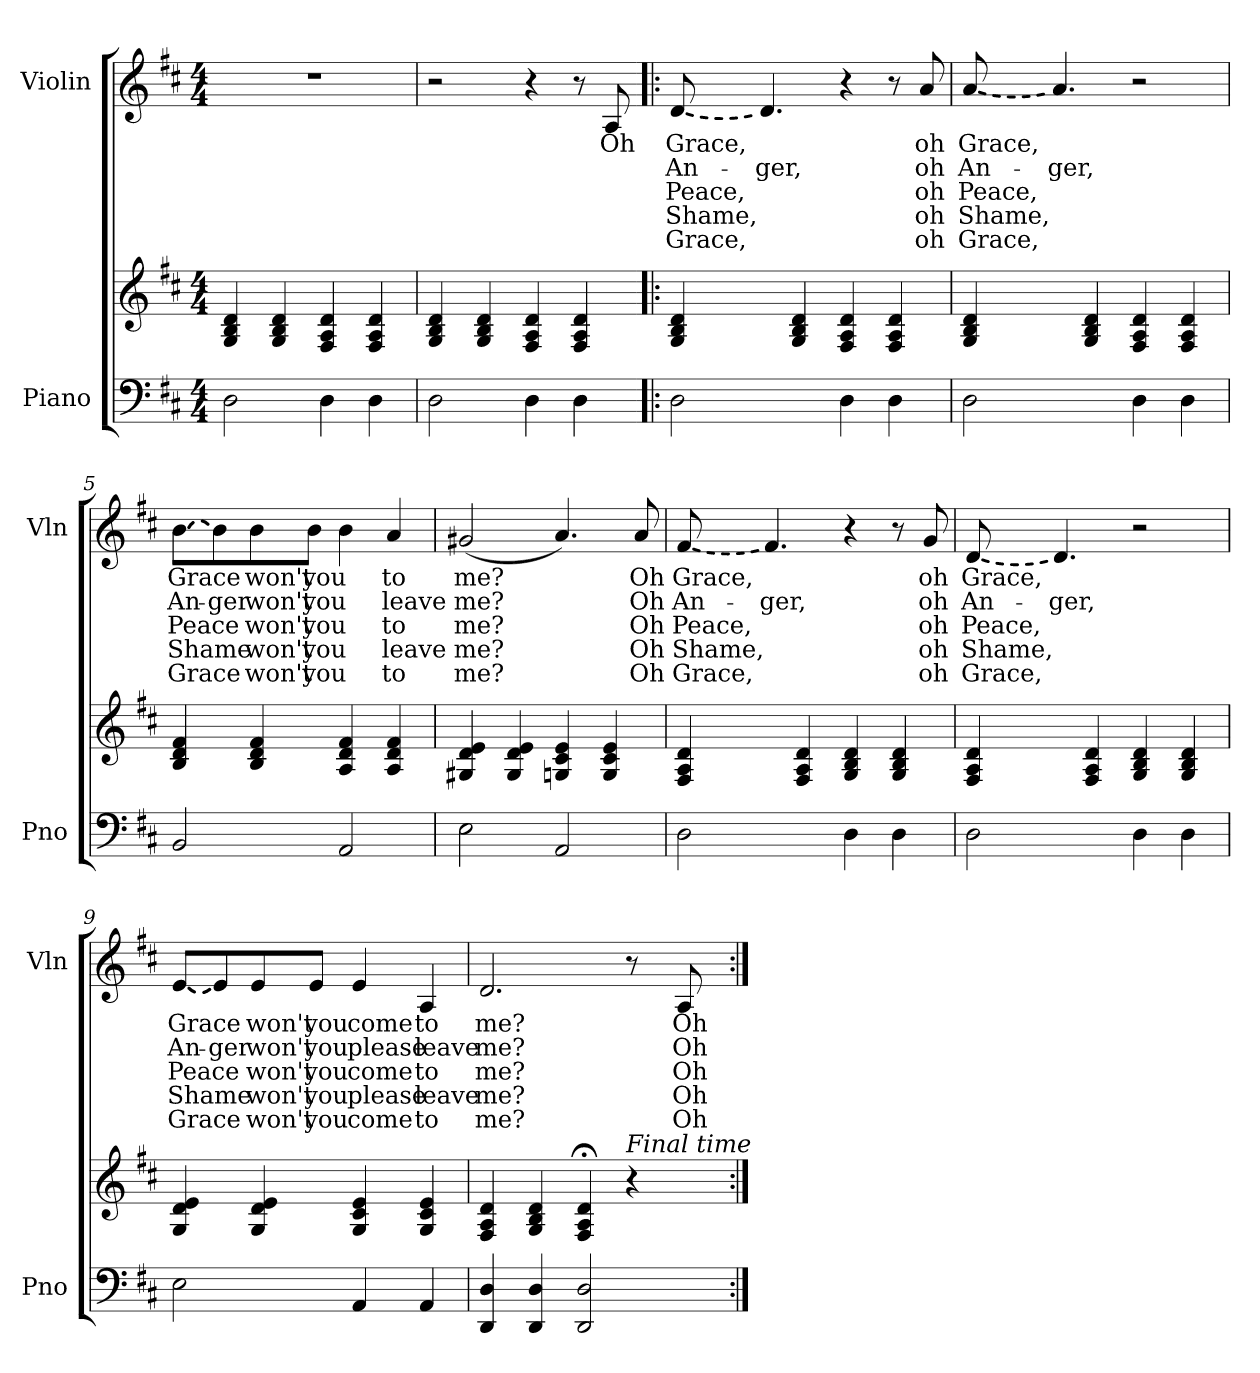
**kern	**kern	**kern	**text	**text	**text	**text	**text
*part2	*part2	*part1	*part1	*part1	*part1	*part1	*part1
*staff3	*staff2	*staff1	*staff1	*staff1	*staff1	*staff1	*staff1
*I"Piano	*	*I"Violin	*	*	*	*	*
*I'Pno	*	*I'Vln	*	*	*	*	*
*stria5	*stria5	*	*	*	*	*	*
*clefF4	*clefG2	*clefG2	*	*	*	*	*
*k[f#c#]	*k[f#c#]	*k[f#c#]	*	*	*	*	*
*M4/4	*M4/4	*M4/4	*	*	*	*	*
*MM65	*MM65	*MM65	*	*	*	*	*
=1	=1	=1	=1	=1	=1	=1	=1
2D\	4G/ 4B/ 4d/	1r	.	.	.	.	.
.	4G/ 4B/ 4d/	.	.	.	.	.	.
4D\	4F#/ 4A/ 4d/	.	.	.	.	.	.
4D\	4F#/ 4A/ 4d/	.	.	.	.	.	.
=2	=2	=2	=2	=2	=2	=2	=2
2D\	4G/ 4B/ 4d/	2r	.	.	.	.	.
.	4G/ 4B/ 4d/	.	.	.	.	.	.
4D\	4F#/ 4A/ 4d/	4r	.	.	.	.	.
4D\	4F#/ 4A/ 4d/	8r	.	.	.	.	.
!	!	!	!LO:LY:b	!	!	!	!
.	.	8A/	Oh	.	.	.	.
!!LO:LB:g=z
=3!|:	=3!|:	=3!|:	=3!|:	=3!|:	=3!|:	=3!|:	=3!|:
!	!	!LO:T:dash	!LO:LY:b	!LO:LY:b	!LO:LY:b	!LO:LY:b	!LO:LY:b
2D\	4G/ 4B/ 4d/	[<8d/	Grace,	An-	Peace,	Shame,	Grace,
!	!	!	!	!LO:LY:b	!	!	!
.	.	4.d/]	.	-ger,	.	.	.
.	4G/ 4B/ 4d/	.	.	.	.	.	.
4D\	4F#/ 4A/ 4d/	4r	.	.	.	.	.
4D\	4F#/ 4A/ 4d/	8r	.	.	.	.	.
!	!	!	!LO:LY:b	!LO:LY:b	!LO:LY:b	!LO:LY:b	!LO:LY:b
.	.	8a/	oh	oh	oh	oh	oh
=4	=4	=4	=4	=4	=4	=4	=4
!	!	!LO:T:dash	!LO:LY:b	!LO:LY:b	!LO:LY:b	!LO:LY:b	!LO:LY:b
2D\	4G/ 4B/ 4d/	[<8a/	Grace,	An-	Peace,	Shame,	Grace,
!	!	!	!	!LO:LY:b	!	!	!
.	.	4.a/]	.	-ger,	.	.	.
.	4G/ 4B/ 4d/	.	.	.	.	.	.
4D\	4F#/ 4A/ 4d/	2r	.	.	.	.	.
4D\	4F#/ 4A/ 4d/	.	.	.	.	.	.
=5	=5	=5	=5	=5	=5	=5	=5
!	!	!LO:T:dash	!LO:LY:b	!LO:LY:b	!LO:LY:b	!LO:LY:b	!LO:LY:b
2BB/	4B/ 4d/ 4f#/	[>8b\L	Grace	An-	Peace	Shame	Grace
!	!	!	!	!LO:LY:b	!	!	!
.	.	8b\]	.	-ger	.	.	.
!	!	!	!LO:LY:b	!LO:LY:b	!LO:LY:b	!LO:LY:b	!LO:LY:b
.	4B/ 4d/ 4f#/	8b\	won't	won't	won't	won't	won't
!	!	!	!LO:LY:b	!LO:LY:b	!LO:LY:b	!LO:LY:b	!LO:LY:b
.	.	8b\J	you	you	you	you	you
2AA/	4A/ 4d/ 4f#/	4b\	.	.	.	.	.
!	!	!	!LO:LY:b	!LO:LY:b	!LO:LY:b	!LO:LY:b	!LO:LY:b
.	4A/ 4d/ 4f#/	4a/	to	leave	to	leave	to
=6	=6	=6	=6	=6	=6	=6	=6
!	!	!	!LO:LY:b	!LO:LY:b	!LO:LY:b	!LO:LY:b	!LO:LY:b
2E\	4G#X/ 4d/ 4e/	(2g#X/	me?	me?	me?	me?	me?
.	4G#/ 4d/ 4e/	.	.	.	.	.	.
2AA/	4Gn/ 4c#/ 4e/	4.a/)	.	.	.	.	.
.	4G/ 4c#/ 4e/	.	.	.	.	.	.
!	!	!	!LO:LY:b	!LO:LY:b	!LO:LY:b	!LO:LY:b	!LO:LY:b
.	.	8a/	Oh	Oh	Oh	Oh	Oh
!!LO:LB:g=z
=7	=7	=7	=7	=7	=7	=7	=7
!	!	!LO:T:dash	!LO:LY:b	!LO:LY:b	!LO:LY:b	!LO:LY:b	!LO:LY:b
2D\	4F#/ 4A/ 4d/	[<8f#/	Grace,	An-	Peace,	Shame,	Grace,
!	!	!	!	!LO:LY:b	!	!	!
.	.	4.f#/]	.	-ger,	.	.	.
.	4F#/ 4A/ 4d/	.	.	.	.	.	.
4D\	4G/ 4B/ 4d/	4r	.	.	.	.	.
4D\	4G/ 4B/ 4d/	8r	.	.	.	.	.
!	!	!	!LO:LY:b	!LO:LY:b	!LO:LY:b	!LO:LY:b	!LO:LY:b
.	.	8g/	oh	oh	oh	oh	oh
=8	=8	=8	=8	=8	=8	=8	=8
!	!	!LO:T:dash	!LO:LY:b	!LO:LY:b	!LO:LY:b	!LO:LY:b	!LO:LY:b
2D\	4F#/ 4A/ 4d/	[<8d/	Grace,	An-	Peace,	Shame,	Grace,
!	!	!	!	!LO:LY:b	!	!	!
.	.	4.d/]	.	-ger,	.	.	.
.	4F#/ 4A/ 4d/	.	.	.	.	.	.
4D\	4G/ 4B/ 4d/	2r	.	.	.	.	.
4D\	4G/ 4B/ 4d/	.	.	.	.	.	.
=9	=9	=9	=9	=9	=9	=9	=9
!	!	!LO:T:dash	!LO:LY:b	!LO:LY:b	!LO:LY:b	!LO:LY:b	!LO:LY:b
2E\	4G/ 4d/ 4e/	[<8e/L	Grace	An-	Peace	Shame	Grace
!	!	!	!	!LO:LY:b	!	!	!
.	.	8e/]	.	-ger	.	.	.
!	!	!	!LO:LY:b	!LO:LY:b	!LO:LY:b	!LO:LY:b	!LO:LY:b
.	4G/ 4d/ 4e/	8e/	won't	won't	won't	won't	won't
!	!	!	!LO:LY:b	!LO:LY:b	!LO:LY:b	!LO:LY:b	!LO:LY:b
.	.	8e/J	you	you	you	you	you
!	!	!	!LO:LY:b	!LO:LY:b	!LO:LY:b	!LO:LY:b	!LO:LY:b
4AA/	4G/ 4c#/ 4e/	4e/	come	please	come	please	come
!	!	!	!LO:LY:b	!LO:LY:b	!LO:LY:b	!LO:LY:b	!LO:LY:b
4AA/	4G/ 4c#/ 4e/	4A/	to	leave	to	leave	to
=10	=10	=10	=10	=10	=10	=10	=10
!	!	!	!LO:LY:b	!LO:LY:b	!LO:LY:b	!LO:LY:b	!LO:LY:b
4DD/ 4D/	4F#/ 4A/ 4d/	2.d/	me?	me?	me?	me?	me?
4DD/ 4D/	4G/ 4B/ 4d/	.	.	.	.	.	.
2DD/ 2D/	4F#/;< 4A/;< 4d/;<	.	.	.	.	.	.
!	!LO:TX:a:i:t=Final time	!	!	!	!	!	!
.	4r	8r	.	.	.	.	.
!	!	!	!LO:LY:b	!LO:LY:b	!LO:LY:b	!LO:LY:b	!LO:LY:b
.	.	8A/	Oh	Oh	Oh	Oh	Oh
=:|!	=:|!	=:|!	=:|!	=:|!	=:|!	=:|!	=:|!
*-	*-	*-	*-	*-	*-	*-	*-
